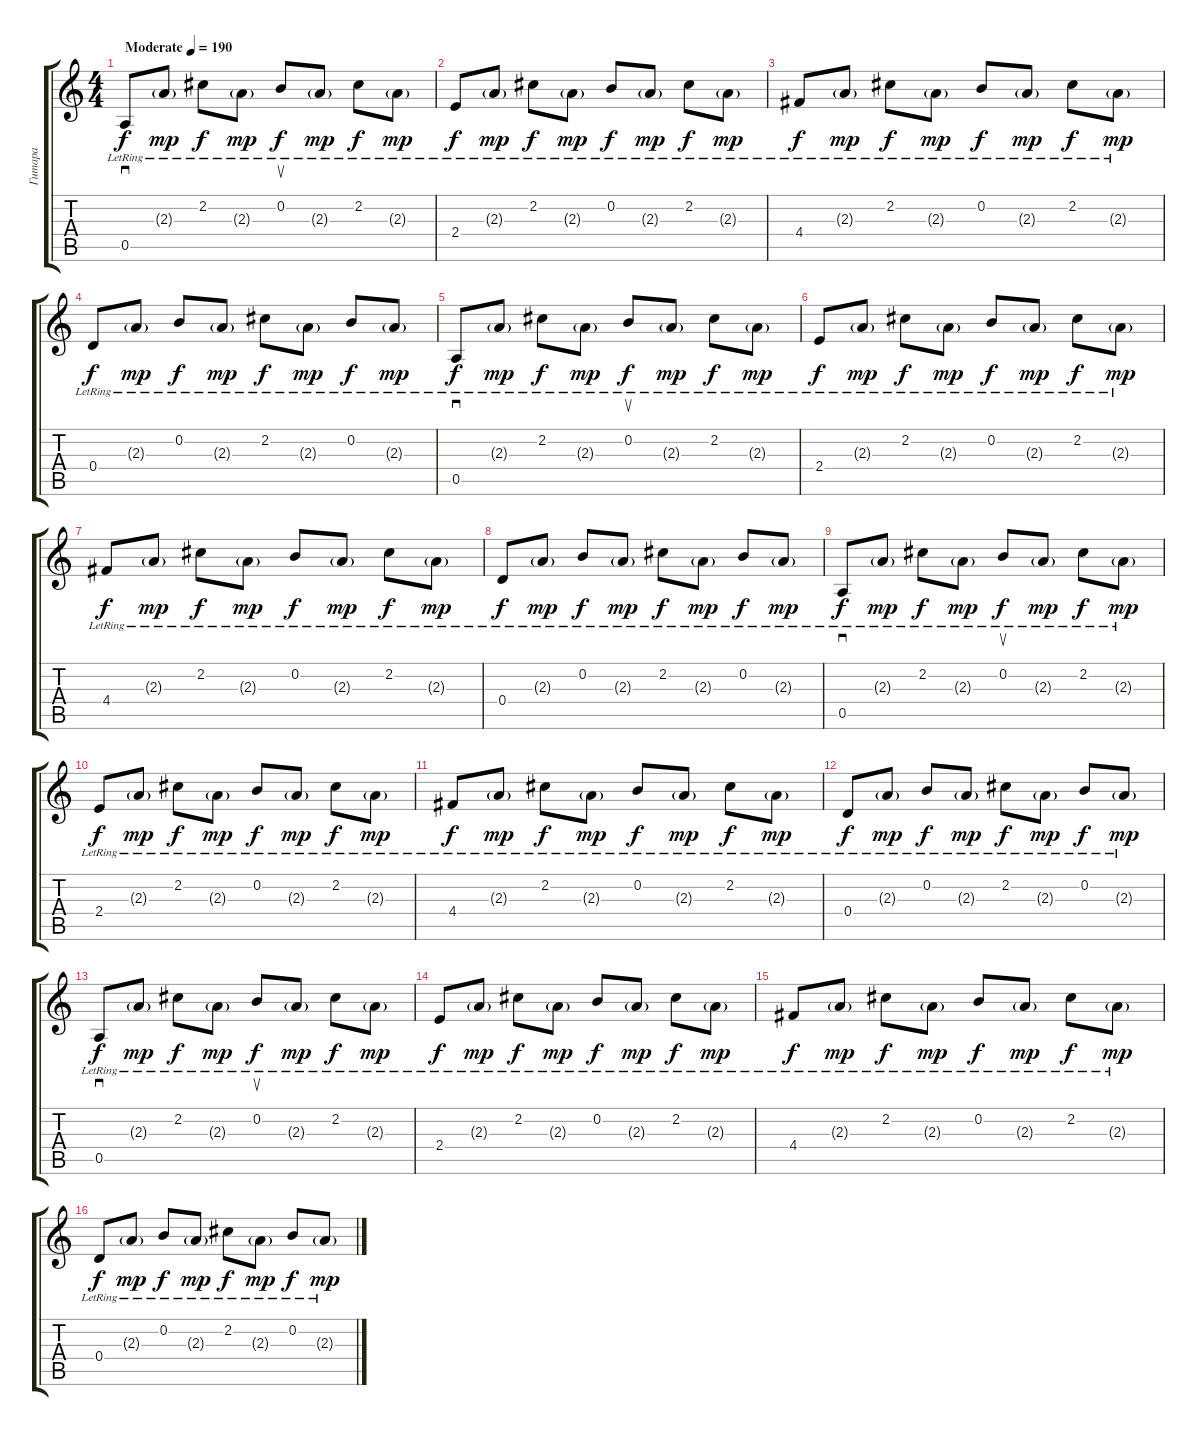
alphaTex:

\track ("Гитара" "Гитара") {instrument acousticguitarsteel}
\staff {score tabs}
\tuning (E4 B3 G3 D3 A2 E2) {hide}
\ts (4 4)
\tempo (190 "Moderate")
\clef g2
\ks c
0.5{lr}.8{sd dy f instrument acousticguitarsteel} 2.3{g lr}.8{dy mp} 2.2{lr}.8{dy f} 2.3{g lr}.8{dy mp} 0.2{lr}.8{su dy f} 2.3{g lr}.8{dy mp} 2.2{lr}.8{dy f} 2.3{g lr}.8{dy mp} |
2.4{lr}.8{dy f} 2.3{g lr}.8{dy mp} 2.2{lr}.8{dy f} 2.3{g lr}.8{dy mp} 0.2{lr}.8{dy f} 2.3{g lr}.8{dy mp} 2.2{lr}.8{dy f} 2.3{g lr}.8{dy mp} |
4.4{lr}.8{dy f} 2.3{g lr}.8{dy mp} 2.2{lr}.8{dy f} 2.3{g lr}.8{dy mp} 0.2{lr}.8{dy f} 2.3{g lr}.8{dy mp} 2.2{lr}.8{dy f} 2.3{g lr}.8{dy mp} |
0.4{lr}.8{dy f} 2.3{g lr}.8{dy mp} 0.2{lr}.8{dy f} 2.3{g lr}.8{dy mp} 2.2{lr}.8{dy f} 2.3{g lr}.8{dy mp} 0.2{lr}.8{dy f} 2.3{g lr}.8{dy mp} |
0.5{lr}.8{sd dy f} 2.3{g lr}.8{dy mp} 2.2{lr}.8{dy f} 2.3{g lr}.8{dy mp} 0.2{lr}.8{su dy f} 2.3{g lr}.8{dy mp} 2.2{lr}.8{dy f} 2.3{g lr}.8{dy mp} |
2.4{lr}.8{dy f} 2.3{g lr}.8{dy mp} 2.2{lr}.8{dy f} 2.3{g lr}.8{dy mp} 0.2{lr}.8{dy f} 2.3{g lr}.8{dy mp} 2.2{lr}.8{dy f} 2.3{g lr}.8{dy mp} |
4.4{lr}.8{dy f} 2.3{g lr}.8{dy mp} 2.2{lr}.8{dy f} 2.3{g lr}.8{dy mp} 0.2{lr}.8{dy f} 2.3{g lr}.8{dy mp} 2.2{lr}.8{dy f} 2.3{g lr}.8{dy mp} |
0.4{lr}.8{dy f} 2.3{g lr}.8{dy mp} 0.2{lr}.8{dy f} 2.3{g lr}.8{dy mp} 2.2{lr}.8{dy f} 2.3{g lr}.8{dy mp} 0.2{lr}.8{dy f} 2.3{g lr}.8{dy mp} |
0.5{lr}.8{sd dy f} 2.3{g lr}.8{dy mp} 2.2{lr}.8{dy f} 2.3{g lr}.8{dy mp} 0.2{lr}.8{su dy f} 2.3{g lr}.8{dy mp} 2.2{lr}.8{dy f} 2.3{g lr}.8{dy mp} |
2.4{lr}.8{dy f} 2.3{g lr}.8{dy mp} 2.2{lr}.8{dy f} 2.3{g lr}.8{dy mp} 0.2{lr}.8{dy f} 2.3{g lr}.8{dy mp} 2.2{lr}.8{dy f} 2.3{g lr}.8{dy mp} |
4.4{lr}.8{dy f} 2.3{g lr}.8{dy mp} 2.2{lr}.8{dy f} 2.3{g lr}.8{dy mp} 0.2{lr}.8{dy f} 2.3{g lr}.8{dy mp} 2.2{lr}.8{dy f} 2.3{g lr}.8{dy mp} |
0.4{lr}.8{dy f} 2.3{g lr}.8{dy mp} 0.2{lr}.8{dy f} 2.3{g lr}.8{dy mp} 2.2{lr}.8{dy f} 2.3{g lr}.8{dy mp} 0.2{lr}.8{dy f} 2.3{g lr}.8{dy mp} |
0.5{lr}.8{sd dy f} 2.3{g lr}.8{dy mp} 2.2{lr}.8{dy f} 2.3{g lr}.8{dy mp} 0.2{lr}.8{su dy f} 2.3{g lr}.8{dy mp} 2.2{lr}.8{dy f} 2.3{g lr}.8{dy mp} |
2.4{lr}.8{dy f} 2.3{g lr}.8{dy mp} 2.2{lr}.8{dy f} 2.3{g lr}.8{dy mp} 0.2{lr}.8{dy f} 2.3{g lr}.8{dy mp} 2.2{lr}.8{dy f} 2.3{g lr}.8{dy mp} |
4.4{lr}.8{dy f} 2.3{g lr}.8{dy mp} 2.2{lr}.8{dy f} 2.3{g lr}.8{dy mp} 0.2{lr}.8{dy f} 2.3{g lr}.8{dy mp} 2.2{lr}.8{dy f} 2.3{g lr}.8{dy mp} |
0.4{lr}.8{dy f} 2.3{g lr}.8{dy mp} 0.2{lr}.8{dy f} 2.3{g lr}.8{dy mp} 2.2{lr}.8{dy f} 2.3{g lr}.8{dy mp} 0.2{lr}.8{dy f} 2.3{g lr}.8{dy mp}
